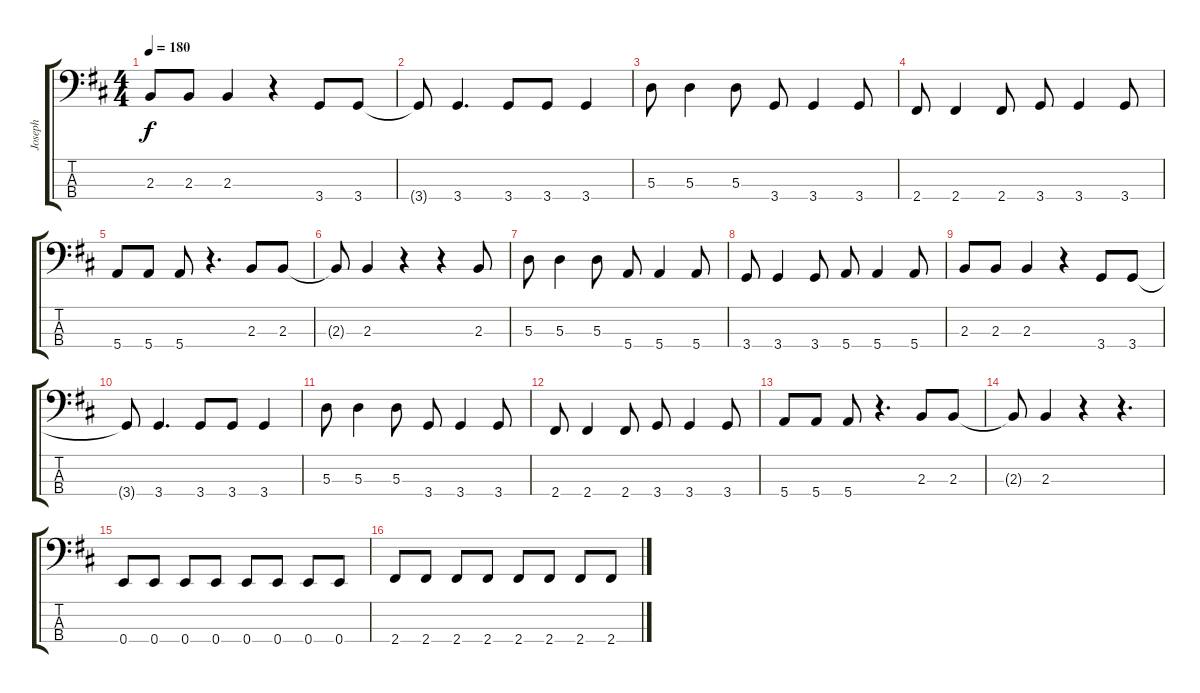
\track ("Joseph" "Joseph") {instrument electricbassfinger}
\staff {score tabs}
\tuning (G2 D2 A1 E1) {hide}
\ts (4 4)
\tempo 180
\clef f4
\ks d
2.3.8{dy f} 2.3.8 2.3.4 r.4 3.4.8 3.4.8 |
3.4{t}.8 3.4.4{d} 3.4.8 3.4.8 3.4.4 |
5.3.8 5.3.4 5.3.8 3.4.8 3.4.4 3.4.8 |
2.4.8 2.4.4 2.4.8 3.4.8 3.4.4 3.4.8 |
5.4.8 5.4.8 5.4.8 r.4{d} 2.3.8 2.3.8 |
2.3{t}.8 2.3.4 r.4 r.4 2.3.8 |
5.3.8 5.3.4 5.3.8 5.4.8 5.4.4 5.4.8 |
3.4.8 3.4.4 3.4.8 5.4.8 5.4.4 5.4.8 |
2.3.8 2.3.8 2.3.4 r.4 3.4.8 3.4.8 |
3.4{t}.8 3.4.4{d} 3.4.8 3.4.8 3.4.4 |
5.3.8 5.3.4 5.3.8 3.4.8 3.4.4 3.4.8 |
2.4.8 2.4.4 2.4.8 3.4.8 3.4.4 3.4.8 |
5.4.8 5.4.8 5.4.8 r.4{d} 2.3.8 2.3.8 |
2.3{t}.8 2.3.4 r.4 r.4{d} |
0.4.8 0.4.8 0.4.8 0.4.8 0.4.8 0.4.8 0.4.8 0.4.8 |
2.4.8 2.4.8 2.4.8 2.4.8 2.4.8 2.4.8 2.4.8 2.4.8
